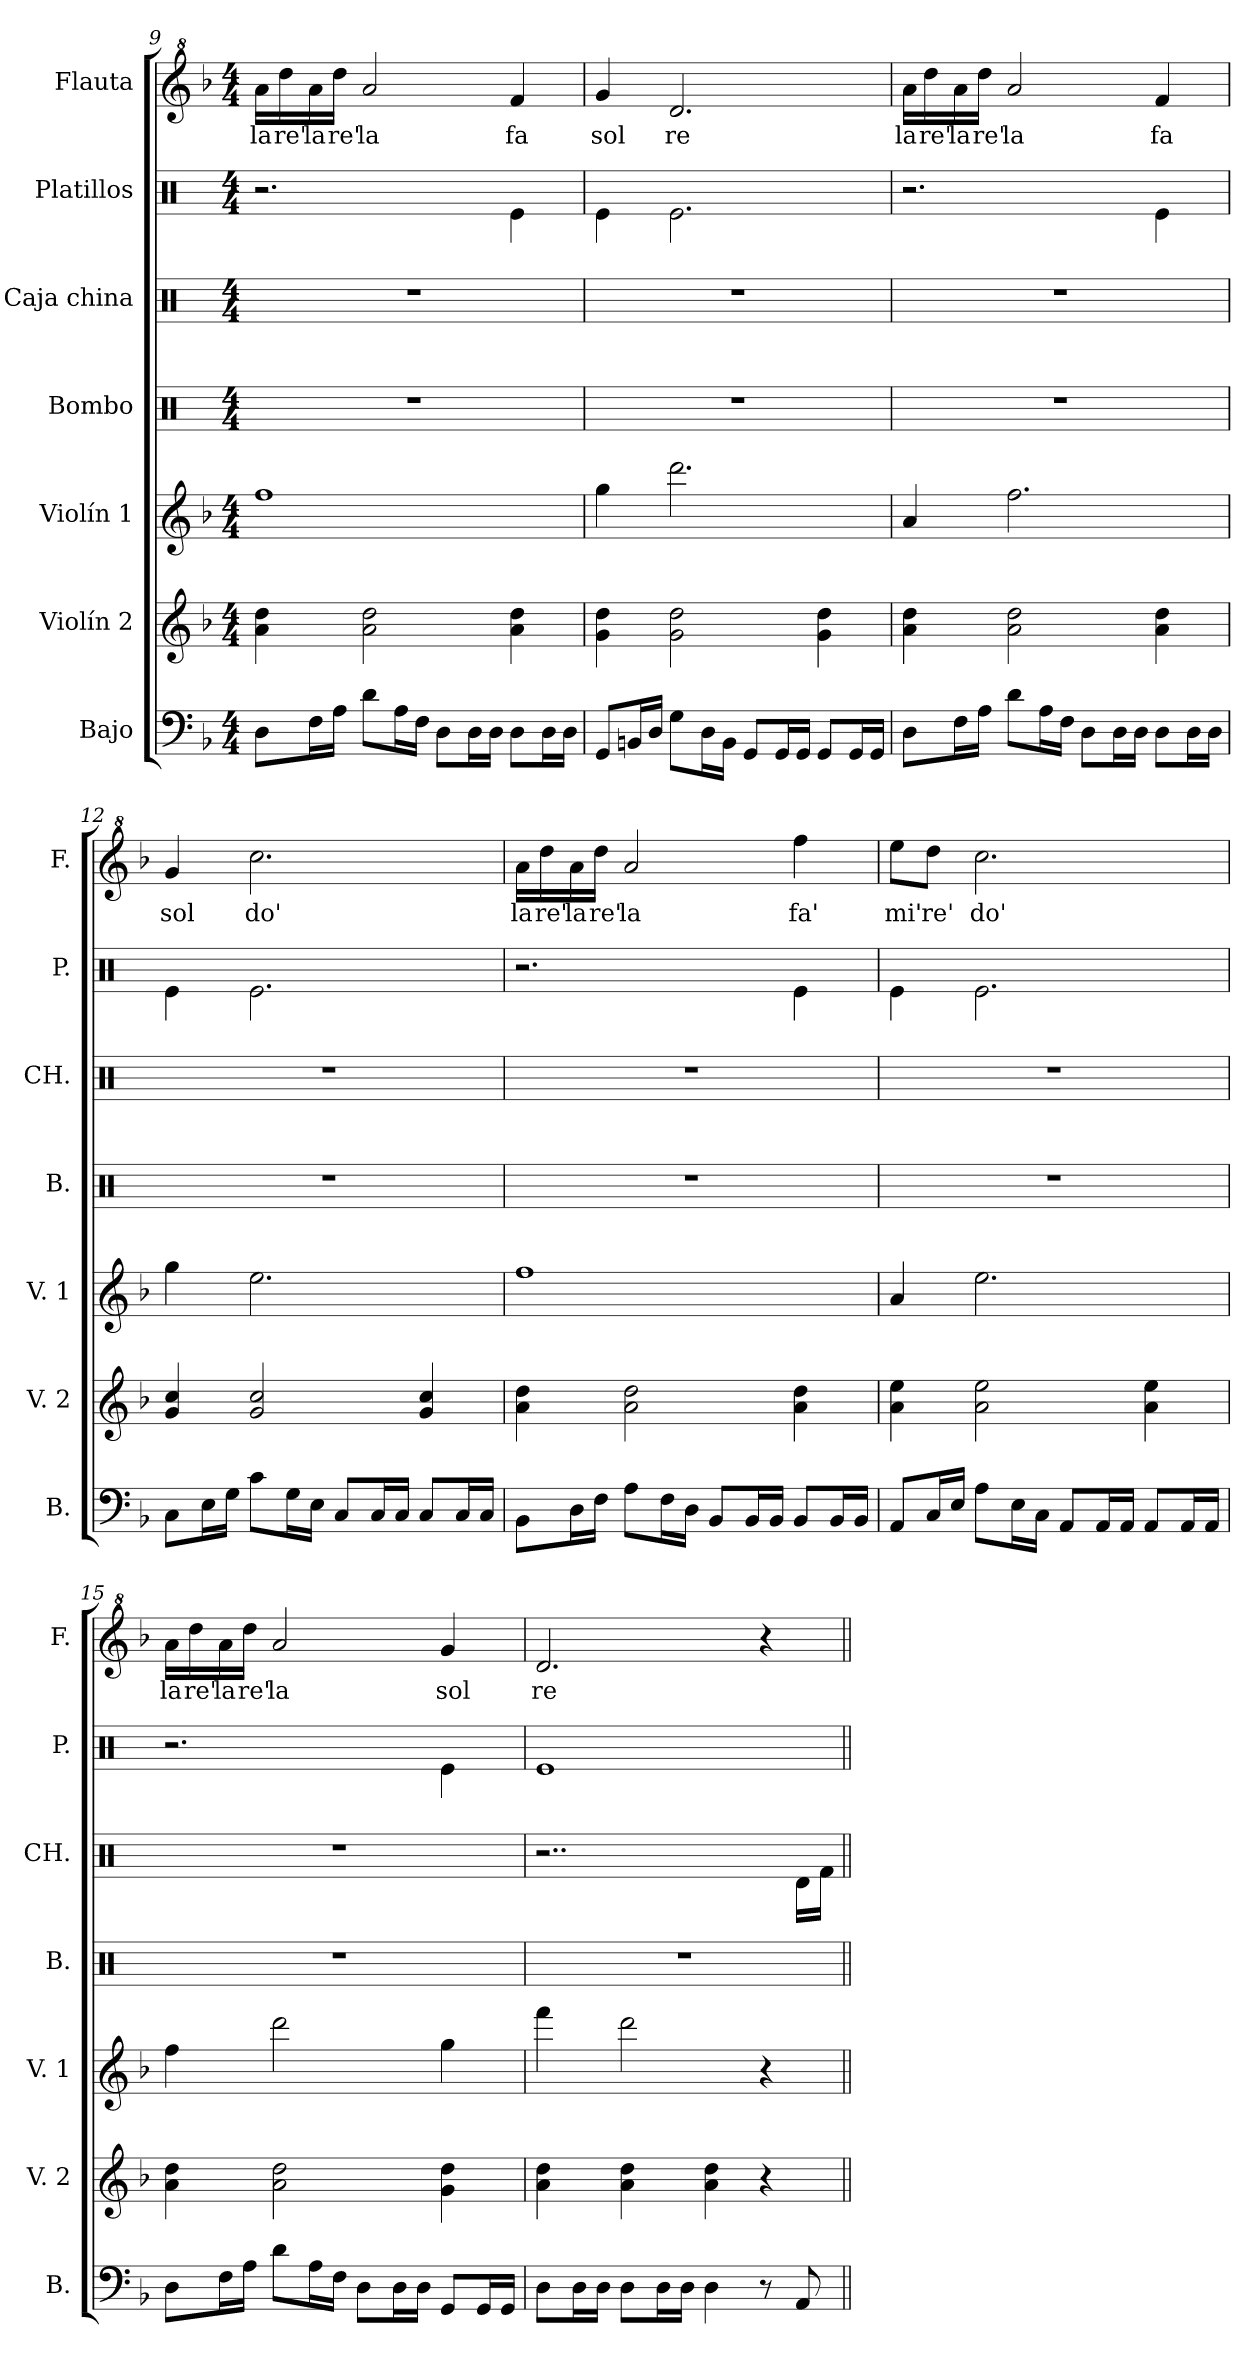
**kern	**kern	**kern	**kern	**kern	**kern	**kern	**text
*part7	*part6	*part5	*part4	*part3	*part2	*part1	*part1
*staff7	*staff6	*staff5	*staff4	*staff3	*staff2	*staff1	*staff1
*I"Bajo	*I"Violín 2	*I"Violín 1	*I"Bombo	*I"Caja china	*I"Platillos	*I"Flauta	*
*I'B.	*I'V. 2	*I'V. 1	*I'B.	*I'CH.	*I'P.	*I'F.	*
*clefF4	*clefG2	*clefG2	*clefX	*clefX	*clefX	*clefG^2	*
*ITrd7c12	*	*	*	*	*	*	*
*k[b-]	*k[b-]	*k[b-]	*k[]	*k[]	*k[]	*k[b-]	*
*M4/4	*M4/4	*M4/4	*M4/4	*M4/4	*M4/4	*M4/4	*
=9	=9	=9	=9	=9	=9	=9	=9
!	!	!	!	!	!	!	!LO:LY:b
8DD\L	4a\ 4dd\	1ff	1r	1r	2.r	16aa\LL	la
!	!	!	!	!	!	!	!LO:LY:b
.	.	.	.	.	.	16ddd\	re'
!	!	!	!	!	!	!	!LO:LY:b
16FF\L	.	.	.	.	.	16aa\	la
!	!	!	!	!	!	!	!LO:LY:b
16AA\JJ	.	.	.	.	.	16ddd\JJ	re'
!	!	!	!	!	!	!	!LO:LY:b
8D\L	2a\ 2dd\	.	.	.	.	2aa/	la
16AA\L	.	.	.	.	.	.	.
16FF\JJ	.	.	.	.	.	.	.
8DD\L	.	.	.	.	.	.	.
16DD\L	.	.	.	.	.	.	.
16DD\JJ	.	.	.	.	.	.	.
!	!	!	!	!	!	!	!LO:LY:b
8DD\L	4a\ 4dd\	.	.	.	4Re\	4ff/	fa
16DD\L	.	.	.	.	.	.	.
16DD\JJ	.	.	.	.	.	.	.
!!LO:PB:g=z
=10	=10	=10	=10	=10	=10	=10	=10
!	!	!	!	!	!	!	!LO:LY:b
8GGG/L	4g\ 4dd\	4gg\	1r	1r	4Re\	4gg/	sol
16BBBn/L	.	.	.	.	.	.	.
16DD/JJ	.	.	.	.	.	.	.
!	!	!	!	!	!	!	!LO:LY:b
8GG\L	2g\ 2dd\	2.ddd\	.	.	2.Re\	2.dd/	re
16DD\L	.	.	.	.	.	.	.
16BBB\JJ	.	.	.	.	.	.	.
8GGG/L	.	.	.	.	.	.	.
16GGG/L	.	.	.	.	.	.	.
16GGG/JJ	.	.	.	.	.	.	.
8GGG/L	4g\ 4dd\	.	.	.	.	.	.
16GGG/L	.	.	.	.	.	.	.
16GGG/JJ	.	.	.	.	.	.	.
=11	=11	=11	=11	=11	=11	=11	=11
!	!	!	!	!	!	!	!LO:LY:b
8DD\L	4a\ 4dd\	4a/	1r	1r	2.r	16aa\LL	la
!	!	!	!	!	!	!	!LO:LY:b
.	.	.	.	.	.	16ddd\	re'
!	!	!	!	!	!	!	!LO:LY:b
16FF\L	.	.	.	.	.	16aa\	la
!	!	!	!	!	!	!	!LO:LY:b
16AA\JJ	.	.	.	.	.	16ddd\JJ	re'
!	!	!	!	!	!	!	!LO:LY:b
8D\L	2a\ 2dd\	2.ff\	.	.	.	2aa/	la
16AA\L	.	.	.	.	.	.	.
16FF\JJ	.	.	.	.	.	.	.
8DD\L	.	.	.	.	.	.	.
16DD\L	.	.	.	.	.	.	.
16DD\JJ	.	.	.	.	.	.	.
!	!	!	!	!	!	!	!LO:LY:b
8DD\L	4a\ 4dd\	.	.	.	4Re\	4ff/	fa
16DD\L	.	.	.	.	.	.	.
16DD\JJ	.	.	.	.	.	.	.
=12	=12	=12	=12	=12	=12	=12	=12
!	!	!	!	!	!	!	!LO:LY:b
8CC\L	4g/ 4cc/	4gg\	1r	1r	4Re\	4gg/	sol
16EE\L	.	.	.	.	.	.	.
16GG\JJ	.	.	.	.	.	.	.
!	!	!	!	!	!	!	!LO:LY:b
8C\L	2g/ 2cc/	2.ee\	.	.	2.Re\	2.ccc\	do'
16GG\L	.	.	.	.	.	.	.
16EE\JJ	.	.	.	.	.	.	.
8CC/L	.	.	.	.	.	.	.
16CC/L	.	.	.	.	.	.	.
16CC/JJ	.	.	.	.	.	.	.
8CC/L	4g/ 4cc/	.	.	.	.	.	.
16CC/L	.	.	.	.	.	.	.
16CC/JJ	.	.	.	.	.	.	.
!!LO:LB:g=z
=13	=13	=13	=13	=13	=13	=13	=13
!	!	!	!	!	!	!	!LO:LY:b
8BBB-\L	4a\ 4dd\	1ff	1r	1r	2.r	16aa\LL	la
!	!	!	!	!	!	!	!LO:LY:b
.	.	.	.	.	.	16ddd\	re'
!	!	!	!	!	!	!	!LO:LY:b
16DD\L	.	.	.	.	.	16aa\	la
!	!	!	!	!	!	!	!LO:LY:b
16FF\JJ	.	.	.	.	.	16ddd\JJ	re'
!	!	!	!	!	!	!	!LO:LY:b
8AA\L	2a\ 2dd\	.	.	.	.	2aa/	la
16FF\L	.	.	.	.	.	.	.
16DD\JJ	.	.	.	.	.	.	.
8BBB-/L	.	.	.	.	.	.	.
16BBB-/L	.	.	.	.	.	.	.
16BBB-/JJ	.	.	.	.	.	.	.
!	!	!	!	!	!	!	!LO:LY:b
8BBB-/L	4a\ 4dd\	.	.	.	4Re\	4fff\	fa'
16BBB-/L	.	.	.	.	.	.	.
16BBB-/JJ	.	.	.	.	.	.	.
=14	=14	=14	=14	=14	=14	=14	=14
!	!	!	!	!	!	!	!LO:LY:b
8AAA/L	4a\ 4ee\	4a/	1r	1r	4Re\	8eee\L	mi'
!	!	!	!	!	!	!	!LO:LY:b
16CC/L	.	.	.	.	.	8ddd\J	re'
16EE/JJ	.	.	.	.	.	.	.
!	!	!	!	!	!	!	!LO:LY:b
8AA\L	2a\ 2ee\	2.ee\	.	.	2.Re\	2.ccc\	do'
16EE\L	.	.	.	.	.	.	.
16CC\JJ	.	.	.	.	.	.	.
8AAA/L	.	.	.	.	.	.	.
16AAA/L	.	.	.	.	.	.	.
16AAA/JJ	.	.	.	.	.	.	.
8AAA/L	4a\ 4ee\	.	.	.	.	.	.
16AAA/L	.	.	.	.	.	.	.
16AAA/JJ	.	.	.	.	.	.	.
=15	=15	=15	=15	=15	=15	=15	=15
!	!	!	!	!	!	!	!LO:LY:b
8DD\L	4a\ 4dd\	4ff\	1r	1r	2.r	16aa\LL	la
!	!	!	!	!	!	!	!LO:LY:b
.	.	.	.	.	.	16ddd\	re'
!	!	!	!	!	!	!	!LO:LY:b
16FF\L	.	.	.	.	.	16aa\	la
!	!	!	!	!	!	!	!LO:LY:b
16AA\JJ	.	.	.	.	.	16ddd\JJ	re'
!	!	!	!	!	!	!	!LO:LY:b
8D\L	2a\ 2dd\	2ddd\	.	.	.	2aa/	la
16AA\L	.	.	.	.	.	.	.
16FF\JJ	.	.	.	.	.	.	.
8DD\L	.	.	.	.	.	.	.
16DD\L	.	.	.	.	.	.	.
16DD\JJ	.	.	.	.	.	.	.
!	!	!	!	!	!	!	!LO:LY:b
8GGG/L	4g\ 4dd\	4gg\	.	.	4Re\	4gg/	sol
16GGG/L	.	.	.	.	.	.	.
16GGG/JJ	.	.	.	.	.	.	.
!!LO:PB:g=z
=16	=16	=16	=16	=16	=16	=16	=16
!	!	!	!	!	!	!	!LO:LY:b
8DD\L	4a\ 4dd\	4fff\	1r	2..r	1Re	2.dd/	re
16DD\L	.	.	.	.	.	.	.
16DD\JJ	.	.	.	.	.	.	.
8DD\L	4a\ 4dd\	2ddd\	.	.	.	.	.
16DD\L	.	.	.	.	.	.	.
16DD\JJ	.	.	.	.	.	.	.
4DD\	4a\ 4dd\	.	.	.	.	.	.
8r	4r	4r	.	.	.	4r	.
8AAA/	.	.	.	16Rd\LL	.	.	.
.	.	.	.	16Rf\JJ	.	.	.
=||	=||	=||	=||	=||	=||	=||	=||
*-	*-	*-	*-	*-	*-	*-	*-
